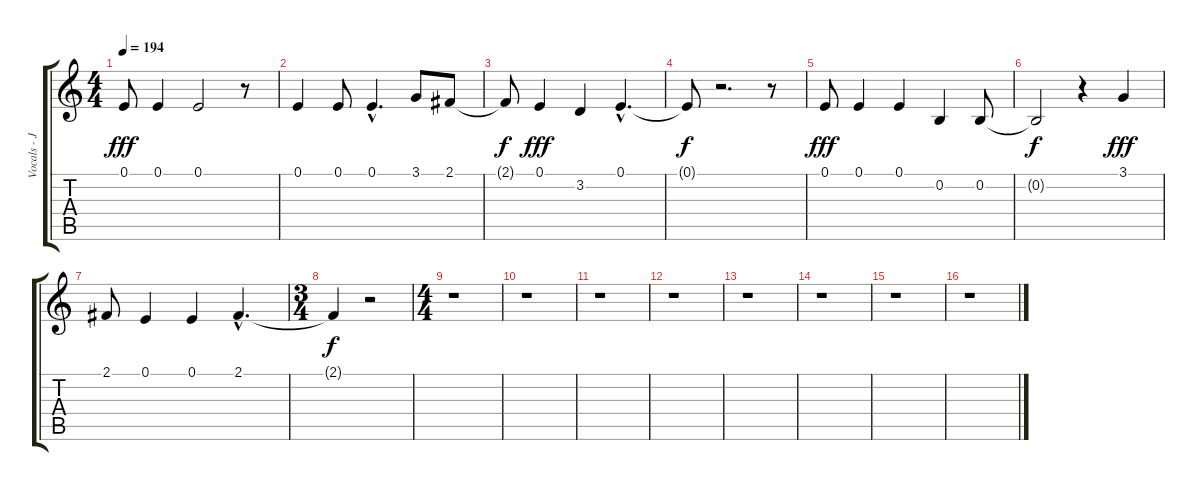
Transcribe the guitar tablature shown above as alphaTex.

\track ("Vocals - James" "Vocals - J") {instrument lead6voice}
\staff {score tabs}
\tuning (E4 B3 G3 D3 A2 E2) {hide}
\ts (4 4)
\tempo 194
\clef g2
\ks c
0.1.8{dy fff} 0.1.4 0.1.2 r.8 |
0.1.4 0.1.8 0.1{hac}.4{d} 3.1.8 2.1.8 |
2.1{t}.8{dy f} 0.1.4{dy fff} 3.2.4 0.1{hac}.4{d} |
0.1{t}.8{dy f} r.2{d} r.8 |
0.1.8{dy fff} 0.1.4 0.1.4 0.2.4 0.2.8 |
0.2{t}.2{dy f} r.4 3.1.4{dy fff} |
2.1.8 0.1.4 0.1.4 2.1{hac}.4{d} |
\ts (3 4)
2.1{t}.4{dy f} r.2 |
\ts (4 4)
r.1 |
r.1 |
r.1 |
r.1 |
r.1 |
r.1 |
r.1 |
r.1
